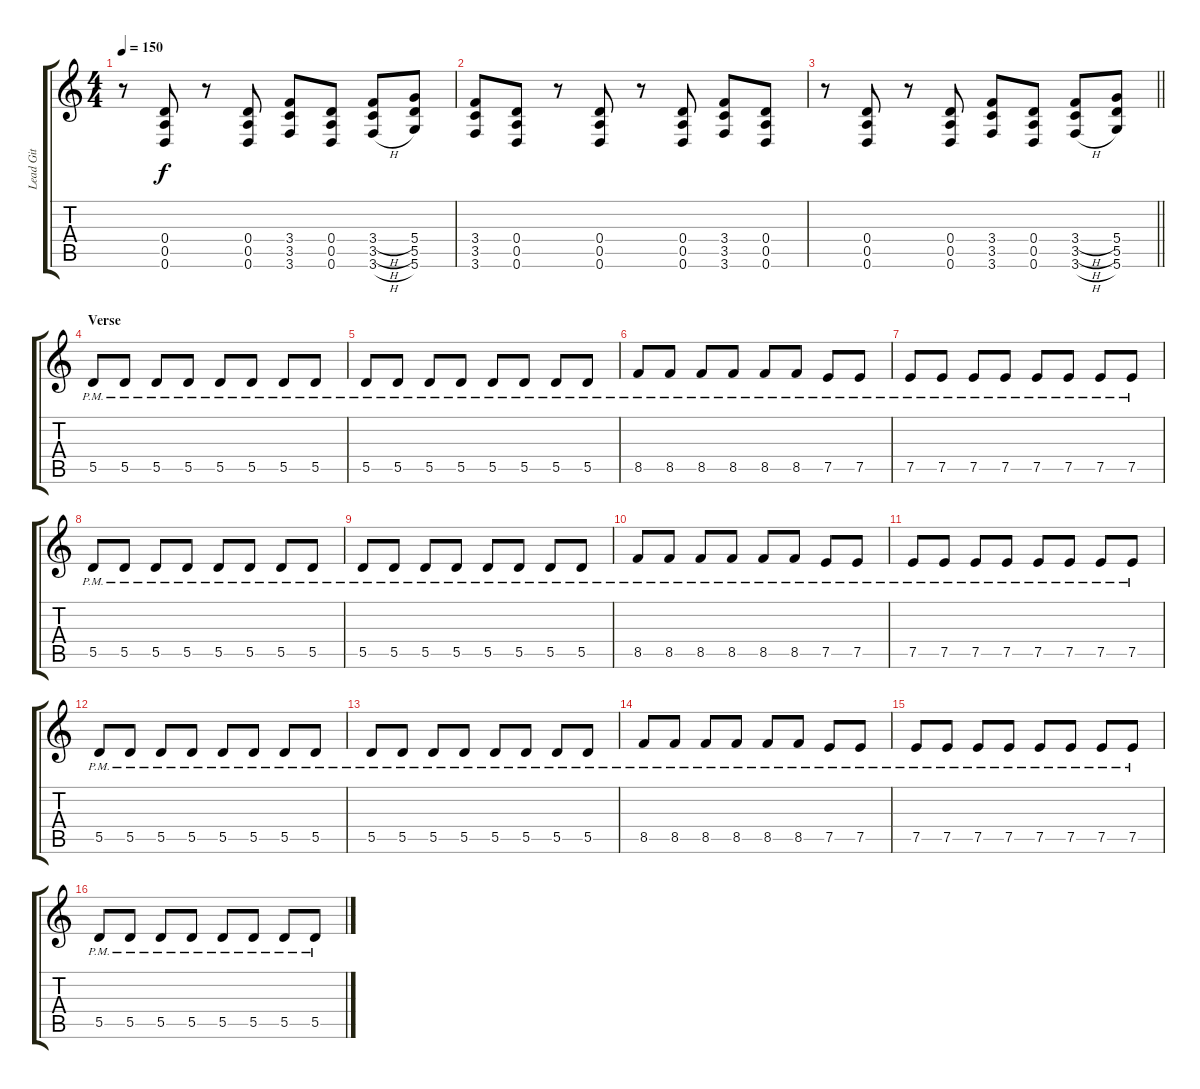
\track ("Lead Git" "Lead Git") {instrument acousticguitarsteel}
\staff {score tabs}
\tuning (E4 B3 G3 D3 A2 D2) {hide}
\ts (4 4)
\tempo 150
\clef g2
\ks c
r.8{dy f} (0.4 0.5 0.6).8 r.8 (0.4 0.5 0.6).8 (3.4 3.5 3.6).8 (0.4 0.5 0.6).8 (3.4{h} 3.5{h} 3.6{h}).8 (5.4 5.5 5.6).8 |
(3.4 3.5 3.6).8 (0.4 0.5 0.6).8 r.8 (0.4 0.5 0.6).8 r.8 (0.4 0.5 0.6).8 (3.4 3.5 3.6).8 (0.4 0.5 0.6).8 |
\barLineRight lightlight
r.8 (0.4 0.5 0.6).8 r.8 (0.4 0.5 0.6).8 (3.4 3.5 3.6).8 (0.4 0.5 0.6).8 (3.4{h} 3.5{h} 3.6{h}).8 (5.4 5.5 5.6).8 |
\section ("" "Verse")
5.5{pm}.8 5.5{pm}.8 5.5{pm}.8 5.5{pm}.8 5.5{pm}.8 5.5{pm}.8 5.5{pm}.8 5.5{pm}.8 |
5.5{pm}.8 5.5{pm}.8 5.5{pm}.8 5.5{pm}.8 5.5{pm}.8 5.5{pm}.8 5.5{pm}.8 5.5{pm}.8 |
8.5{pm}.8 8.5{pm}.8 8.5{pm}.8 8.5{pm}.8 8.5{pm}.8 8.5{pm}.8 7.5{pm}.8 7.5{pm}.8 |
7.5{pm}.8 7.5{pm}.8 7.5{pm}.8 7.5{pm}.8 7.5{pm}.8 7.5{pm}.8 7.5{pm}.8 7.5{pm}.8 |
5.5{pm}.8 5.5{pm}.8 5.5{pm}.8 5.5{pm}.8 5.5{pm}.8 5.5{pm}.8 5.5{pm}.8 5.5{pm}.8 |
5.5{pm}.8 5.5{pm}.8 5.5{pm}.8 5.5{pm}.8 5.5{pm}.8 5.5{pm}.8 5.5{pm}.8 5.5{pm}.8 |
8.5{pm}.8 8.5{pm}.8 8.5{pm}.8 8.5{pm}.8 8.5{pm}.8 8.5{pm}.8 7.5{pm}.8 7.5{pm}.8 |
7.5{pm}.8 7.5{pm}.8 7.5{pm}.8 7.5{pm}.8 7.5{pm}.8 7.5{pm}.8 7.5{pm}.8 7.5{pm}.8 |
5.5{pm}.8 5.5{pm}.8 5.5{pm}.8 5.5{pm}.8 5.5{pm}.8 5.5{pm}.8 5.5{pm}.8 5.5{pm}.8 |
5.5{pm}.8 5.5{pm}.8 5.5{pm}.8 5.5{pm}.8 5.5{pm}.8 5.5{pm}.8 5.5{pm}.8 5.5{pm}.8 |
8.5{pm}.8 8.5{pm}.8 8.5{pm}.8 8.5{pm}.8 8.5{pm}.8 8.5{pm}.8 7.5{pm}.8 7.5{pm}.8 |
7.5{pm}.8 7.5{pm}.8 7.5{pm}.8 7.5{pm}.8 7.5{pm}.8 7.5{pm}.8 7.5{pm}.8 7.5{pm}.8 |
5.5{pm}.8 5.5{pm}.8 5.5{pm}.8 5.5{pm}.8 5.5{pm}.8 5.5{pm}.8 5.5{pm}.8 5.5{pm}.8
